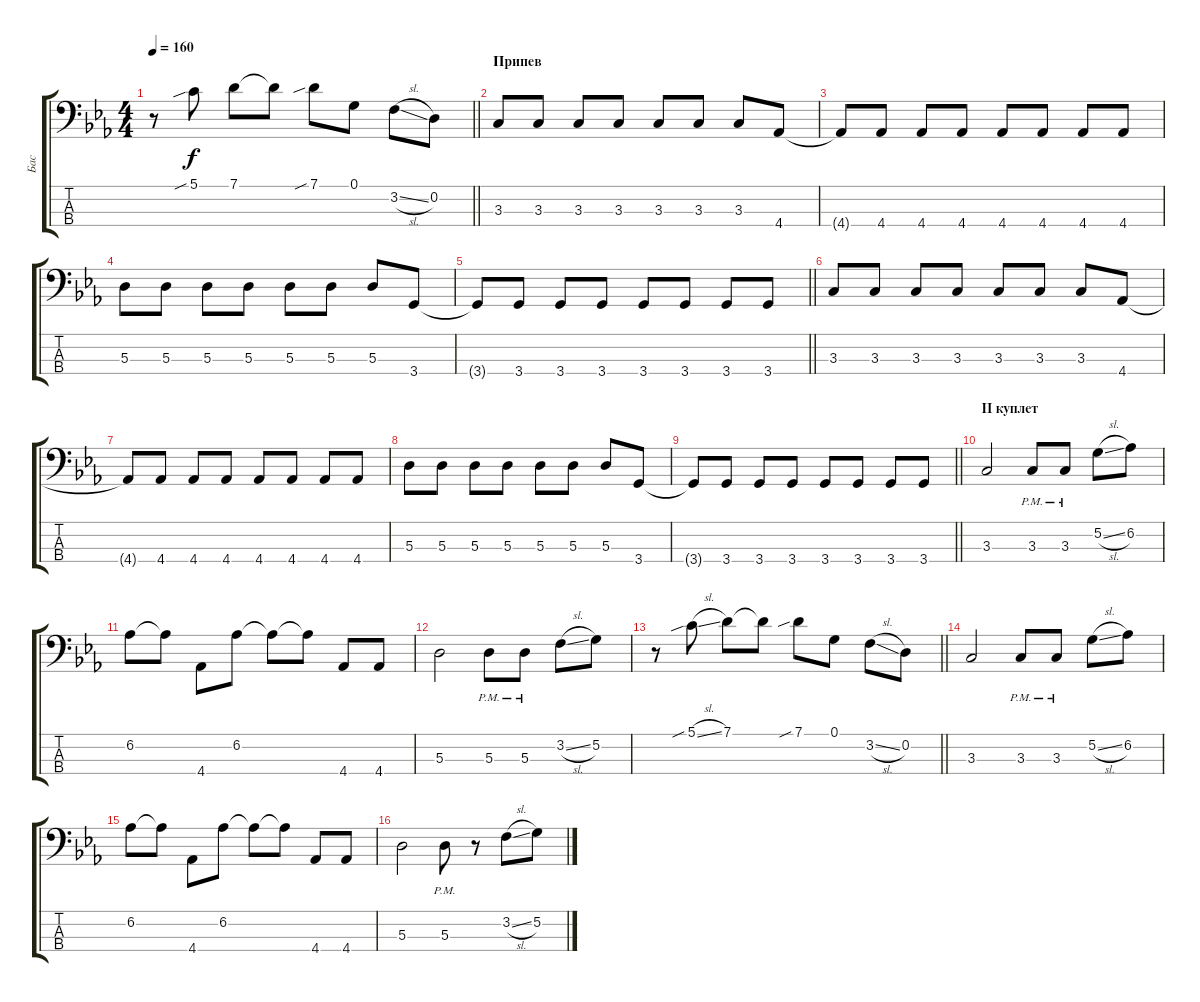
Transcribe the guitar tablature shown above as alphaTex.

\track ("Бас" "Бас") {instrument electricbassfinger}
\staff {score tabs}
\tuning (G2 D2 A1 E1) {hide}
\ts (4 4)
\tempo 160
\clef f4
\barLineRight lightlight
\ks cminor
r.8{dy f} 5.1{sib}.8 7.1.8 7.1{t}.8 7.1{sib}.8 0.1.8 3.2{sl}.8 0.2.8 |
\section ("" "Припев")
3.3.8 3.3.8 3.3.8 3.3.8 3.3.8 3.3.8 3.3.8 4.4.8 |
4.4{t}.8 4.4.8 4.4.8 4.4.8 4.4.8 4.4.8 4.4.8 4.4.8 |
5.3.8 5.3.8 5.3.8 5.3.8 5.3.8 5.3.8 5.3.8 3.4.8 |
\barLineRight lightlight
3.4{t}.8 3.4.8 3.4.8 3.4.8 3.4.8 3.4.8 3.4.8 3.4.8 |
3.3.8 3.3.8 3.3.8 3.3.8 3.3.8 3.3.8 3.3.8 4.4.8 |
4.4{t}.8 4.4.8 4.4.8 4.4.8 4.4.8 4.4.8 4.4.8 4.4.8 |
5.3.8 5.3.8 5.3.8 5.3.8 5.3.8 5.3.8 5.3.8 3.4.8 |
\barLineRight lightlight
3.4{t}.8 3.4.8 3.4.8 3.4.8 3.4.8 3.4.8 3.4.8 3.4.8 |
\section ("" "II куплет")
3.3.2 3.3{pm}.8 3.3{pm}.8 5.2{sl}.8 6.2.8 |
6.2.8 6.2{t}.8 4.4.8 6.2.8 6.2{t}.8 6.2{t}.8 4.4.8 4.4.8 |
5.3.2 5.3{pm}.8 5.3{pm}.8 3.2{sl}.8 5.2.8 |
\barLineRight lightlight
r.8 5.1{sib sl}.8 7.1.8 7.1{t}.8 7.1{sib}.8 0.1.8 3.2{sl}.8 0.2.8 |
3.3.2 3.3{pm}.8 3.3{pm}.8 5.2{sl}.8 6.2.8 |
6.2.8 6.2{t}.8 4.4.8 6.2.8 6.2{t}.8 6.2{t}.8 4.4.8 4.4.8 |
5.3.2 5.3{pm}.8 r.8 3.2{sl}.8 5.2.8
